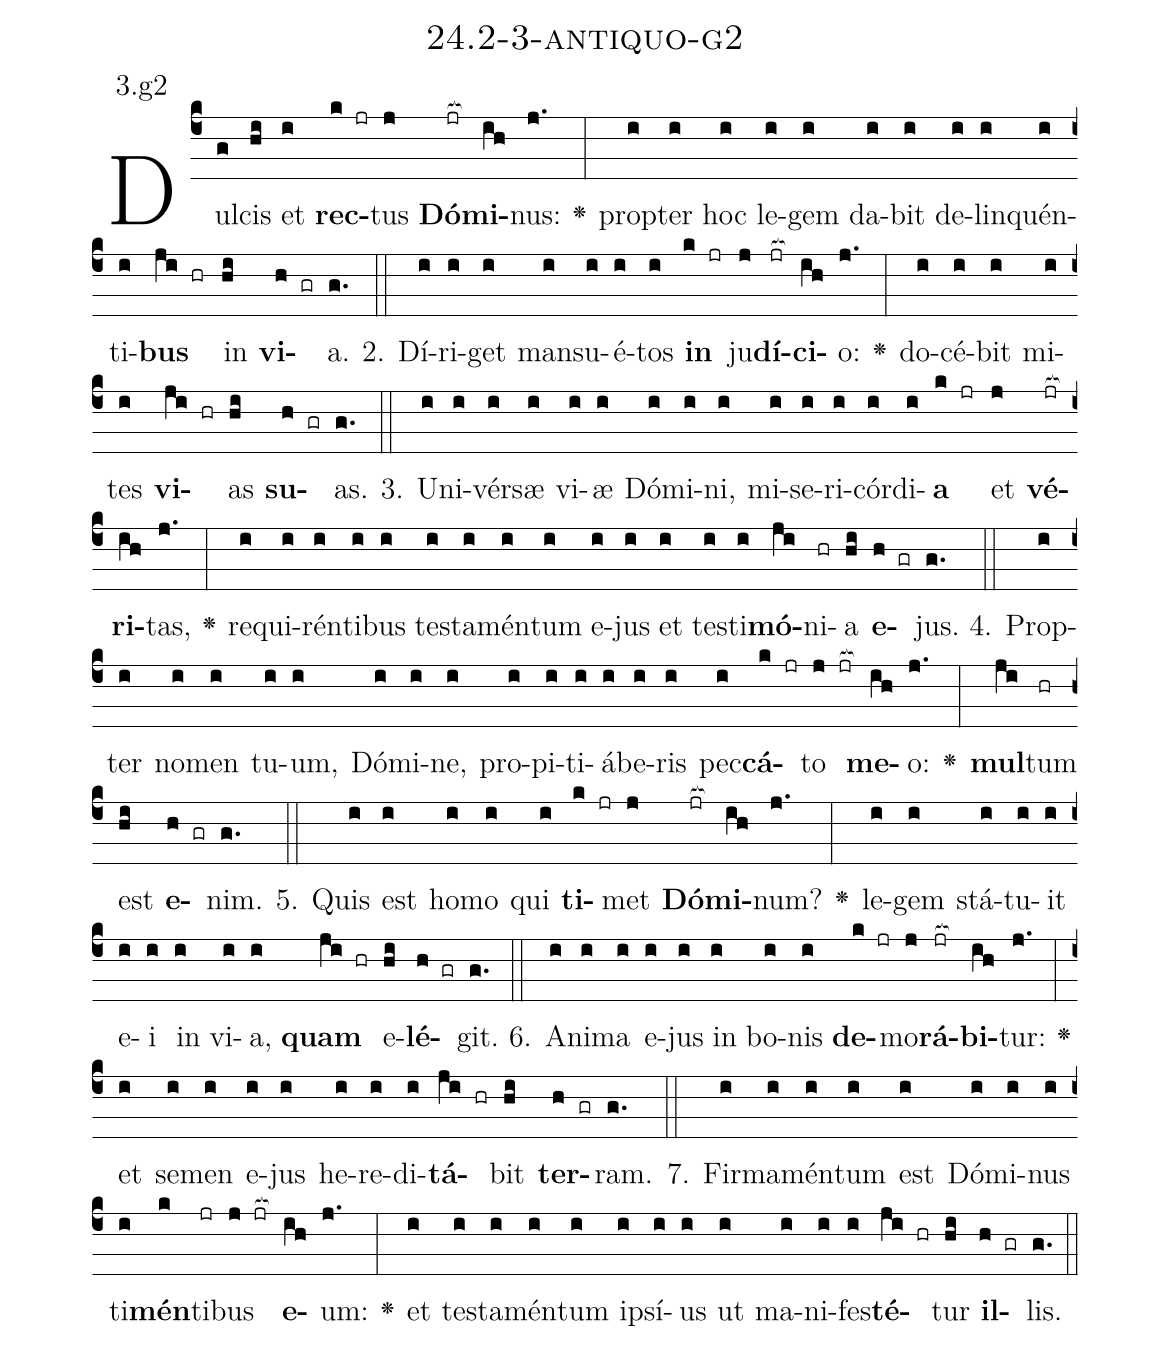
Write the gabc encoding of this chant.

name: 24.2-3-antiquo-g2;
annotation: 3.g2;
%%
(c4)Dul(g)cis(hi) et(i) <b>rec</b>(k jr)tus(j) <b>Dó</b>(jr[ocb:1{])<b>mi</b>(ih[ocb:0}])nus:(j.) <v>\greheightstar</v>(:) prop(i)ter(i) hoc(i) le(i)gem(i) da(i)bit(i) de(i)lin(i)quén(i)ti(i)<b>bus</b>(ji hr) in(hi) <b>vi</b>(h gr)a.(g.) (::)
2. Dí(i)ri(i)get(i) man(i)su(i)é(i)tos(i) <b>in</b>(k jr) ju(j)<b>dí</b>(jr[ocb:1{])<b>ci</b>(ih[ocb:0}])o:(j.) <v>\greheightstar</v>(:) do(i)cé(i)bit(i) mi(i)tes(i) <b>vi</b>(ji hr)as(hi) <b>su</b>(h gr)as.(g.) (::)
3. U(i)ni(i)vér(i)sæ(i) vi(i)æ(i) Dó(i)mi(i)ni,(i) mi(i)se(i)ri(i)cór(i)di(i)<b>a</b>(k jr) et(j) <b>vé</b>(jr[ocb:1{])<b>ri</b>(ih[ocb:0}])tas,(j.) <v>\greheightstar</v>(:) re(i)qui(i)rén(i)ti(i)bus(i) tes(i)ta(i)mén(i)tum(i) e(i)jus(i) et(i) tes(i)ti(i)<b>mó</b>(ji)ni(hr)a(hi) <b>e</b>(h gr)jus.(g.) (::)
4. Prop(i)ter(i) no(i)men(i) tu(i)um,(i) Dó(i)mi(i)ne,(i) pro(i)pi(i)ti(i)á(i)be(i)ris(i) pec(i)<b>cá</b>(k jr)to(j jr[ocb:1{]) <b>me</b>(ih[ocb:0}])o:(j.) <v>\greheightstar</v>(:) <b>mul</b>(ji)tum(hr) est(hi) <b>e</b>(h gr)nim.(g.) (::)
5. Quis(i) est(i) ho(i)mo(i) qui(i) <b>ti</b>(k jr)met(j) <b>Dó</b>(jr[ocb:1{])<b>mi</b>(ih[ocb:0}])num?(j.) <v>\greheightstar</v>(:) le(i)gem(i) stá(i)tu(i)it(i) e(i)i(i) in(i) vi(i)a,(i) <b>quam</b>(ji hr) e(hi)<b>lé</b>(h gr)git.(g.) (::)
6. A(i)ni(i)ma(i) e(i)jus(i) in(i) bo(i)nis(i) <b>de</b>(k jr)mo(j)<b>rá</b>(jr[ocb:1{])<b>bi</b>(ih[ocb:0}])tur:(j.) <v>\greheightstar</v>(:) et(i) se(i)men(i) e(i)jus(i) he(i)re(i)di(i)<b>tá</b>(ji hr)bit(hi) <b>ter</b>(h gr)ram.(g.) (::)
7. Fir(i)ma(i)mén(i)tum(i) est(i) Dó(i)mi(i)nus(i) ti(i)<b>mén</b>(k)ti(jr)bus(j jr[ocb:1{]) <b>e</b>(ih[ocb:0}])um:(j.) <v>\greheightstar</v>(:) et(i) tes(i)ta(i)mén(i)tum(i) ip(i)sí(i)us(i) ut(i) ma(i)ni(i)fes(i)<b>té</b>(ji hr)tur(hi) <b>il</b>(h gr)lis.(g.) (::)
